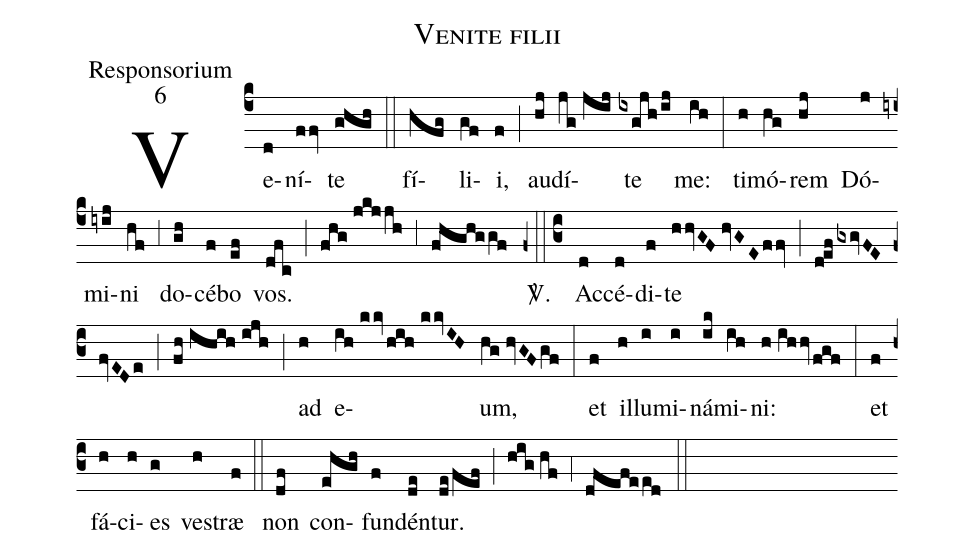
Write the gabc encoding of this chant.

name:Venite filii;
office-part:Responsorium;
mode:6;
%%
(c4) Ve(d)ní(ffv)te(ghgh) (::) fí(hfg)li(gf)i,(f) (;) au(hj)dí(jg//jij)te(ixgjh/ij) me:(ih) (:) ti(h)mó(hg)rem(hj) Dó(j)mi(iyij)ni(hf) (;3) do(gh)cé(f)bo(ef) vos.(dfc) (;) (fhg//jkjjh) (;3) (fhghggf) <sp>V/</sp>.(z0::c3) Ac(d)cé(d)di(f)te(hhvGF//hvGE/ffv) (;) (d!ef/gxgvFE//fvEDe) (;) (fh//ihih//ijh) (;) ad(h) e(ih//kkv/hih//kkvIH)um,(hg//hvGF/gf) (:) et(f) il(h)lu(i)mi(i)ná(ik)mi(ih)ni:(h//ihhv/fgf) (:) et(f) fá(h)ci(h)es(g) ve(h)stræ(f) (::) non(df) con(ehgh)fun(f)dén(de)tur.(de/fef) (;) (hig//hf) (;4) (dfefeed) (::)
